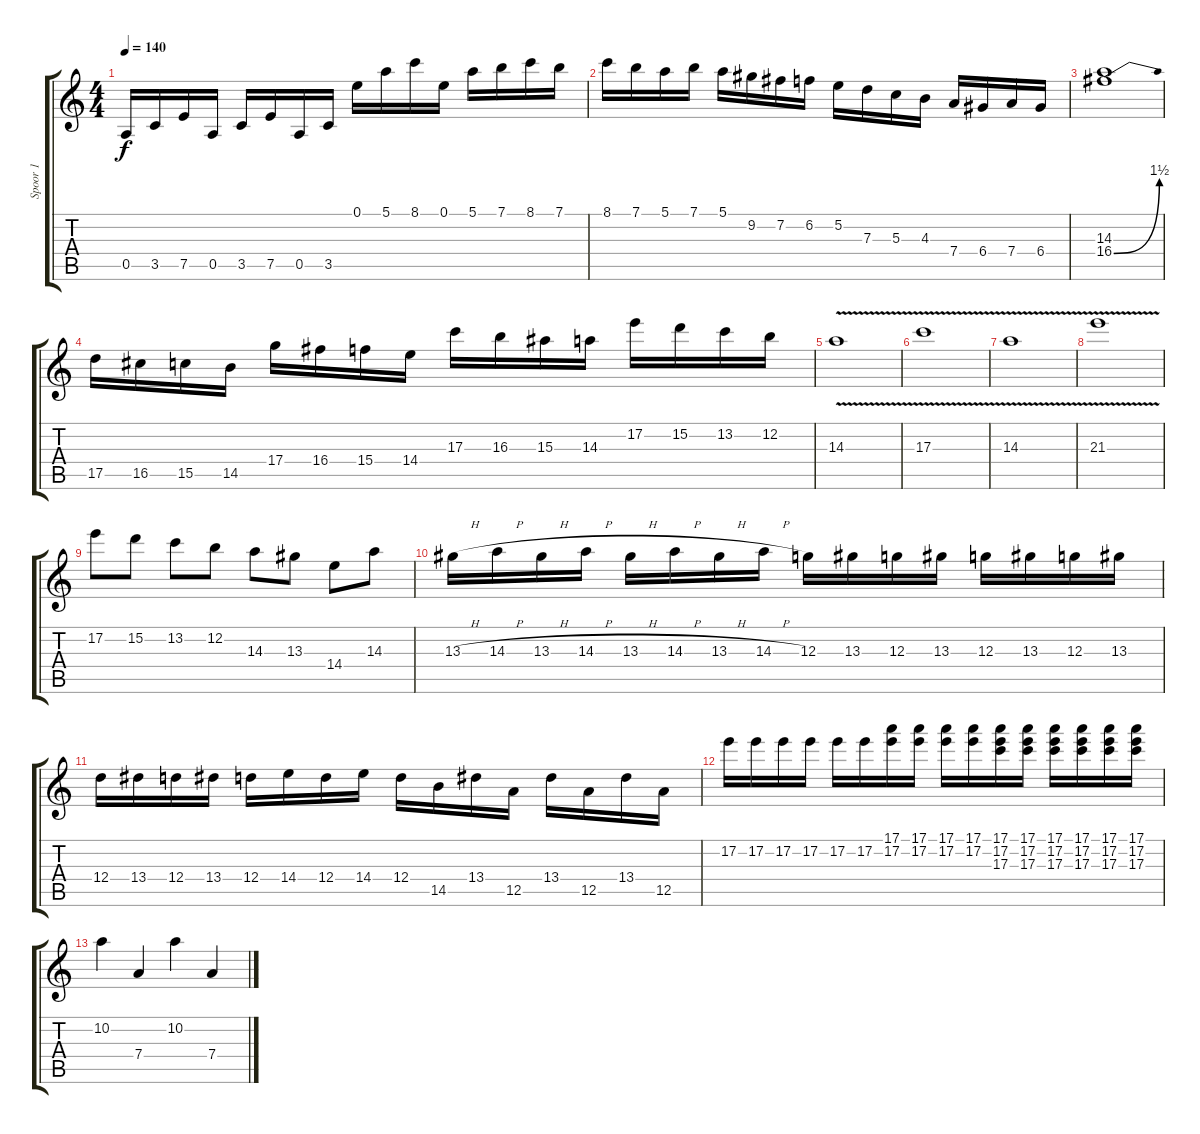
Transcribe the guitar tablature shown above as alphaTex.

\track ("Spoor 1" "Spoor 1") {instrument distortionguitar}
\staff {score tabs}
\tuning (E4 B3 G3 D3 A2 D2) {hide}
\ts (4 4)
\tempo 140
\clef g2
\ks c
0.5.16{dy f} 3.5.16 7.5.16 0.5.16 3.5.16 7.5.16 0.5.16 3.5.16 0.1.16 5.1.16 8.1.16 0.1.16 5.1.16 7.1.16 8.1.16 7.1.16 |
8.1.16 7.1.16 5.1.16 7.1.16 5.1.16 9.2.16 7.2.16 6.2.16 5.2.16 7.3.16 5.3.16 4.3.16 7.4.16 6.4.16 7.4.16 6.4.16 |
(14.3 16.4{be (bend 0 0 60 6)}).1 |
17.5.16 16.5.16 15.5.16 14.5.16 17.4.16 16.4.16 15.4.16 14.4.16 17.3.16 16.3.16 15.3.16 14.3.16 17.2.16 15.2.16 13.2.16 12.2.16 |
14.3{v}.1 |
17.3{v}.1 |
14.3{v}.1 |
21.3{v}.1 |
17.2.8 15.2.8 13.2.8 12.2.8 14.3.8 13.3.8 14.4.8 14.3.8 |
13.3{h}.16 14.3{h}.16 13.3{h}.16 14.3{h}.16 13.3{h}.16 14.3{h}.16 13.3{h}.16 14.3{h}.16 12.3.16 13.3.16 12.3.16 13.3.16 12.3.16 13.3.16 12.3.16 13.3.16 |
12.4.16 13.4.16 12.4.16 13.4.16 12.4.16 14.4.16 12.4.16 14.4.16 12.4.16 14.5.16 13.4.16 12.5.16 13.4.16 12.5.16 13.4.16 12.5.16 |
17.2.16 17.2.16 17.2.16 17.2.16 17.2.16 17.2.16 (17.1 17.2).16 (17.1 17.2).16 (17.1 17.2).16 (17.1 17.2).16 (17.1 17.2 17.3).16 (17.1 17.2 17.3).16 (17.1 17.2 17.3).16 (17.1 17.2 17.3).16 (17.1 17.2 17.3).16 (17.1 17.2 17.3).16 |
10.2.4 7.4.4 10.2.4 7.4.4
